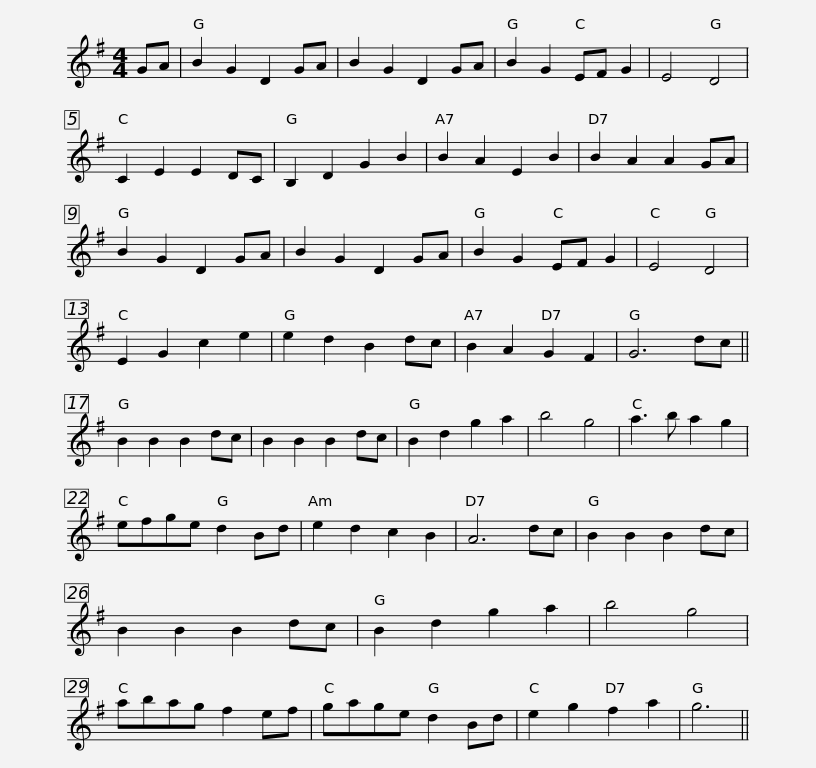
X:1
L:1/8
M:4/4
I:linebreak $
K:G
V:1 treble
V:1
 GA | B2 G2 D2 GA | B2 G2 D2 GA | B2 G2 EF G2 | E4 D4 | %5
 C2 E2 E2 DC | B,2 D2 G2 B2 | B2 A2 E2 B2 | B2 A2 A2 GA |$ B2 G2 D2 GA | %10
 B2 G2 D2 GA | B2 G2 EF G2 | E4 D4 | E2 G2 c2 e2 | e2 d2 B2 dc | %15
 B2 A2 G2 F2 | G6 dc || B2 B2 B2 dc |$ B2 B2 B2 dc | B2 d2 g2 a2 | %20
 b4 g4 | a3 b a2 g2 | efge d2 Bd | e2 d2 c2 B2 | A6 dc | %25
 B2 B2 B2 dc | B2 B2 B2 dc |$ B2 d2 g2 a2 | b4 g4 | abag f2 ef | %30
 gage d2 Bd | e2 g2 f2 a2 | g6 || %33
